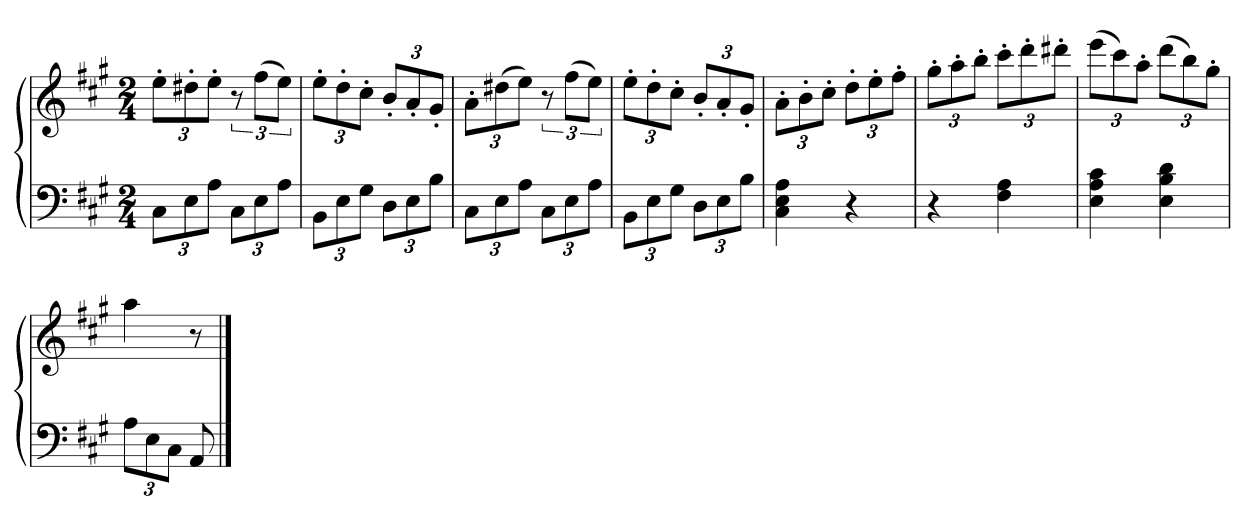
**kern	**kern
*part1	*part1
*staff2	*staff1
*clefF4	*clefG2
*k[f#c#g#]	*k[f#c#g#]
*A:	*A:
*M2/4	*M2/4
=	=
12C#L	12ee'L
12E	12dd#X'
12AJ	12ee'J
12C#L	12r
12E	(12ff#L
12AJ	12eeJ)
=	=
12BBL	12ee'L
12E	12dd'
12G#J	12cc#'J
12DL	12b'L
12E	12a'
12BJ	12g#'J
=	=
12C#L	12a'L
12E	(12dd#X
12AJ	12eeJ)
12C#L	12r
12E	(12ff#L
12AJ	12eeJ)
=	=
12BBL	12ee'L
12E	12dd'
12G#J	12cc#'J
12DL	12b'L
12E	12a'
12BJ	12g#'J
=	=
4C# 4E 4A	12a'L
.	12b'
.	12cc#'J
4r	12dd'L
.	12ee'
.	12ff#'J
=	=
4r	12gg#'L
.	12aa'
.	12bb'J
4F# 4A	12ccc#'L
.	12ddd'
.	12ddd#X'J
=	=
4E 4A 4c#	(12eeeL
.	12ccc#)
.	12aa'J
4E 4B 4d	(12dddL
.	12bb)
.	12gg#'J
=	=
12AL	4aa
12E	.
12C#J	.
8AA	8r
==	==
*-	*-
